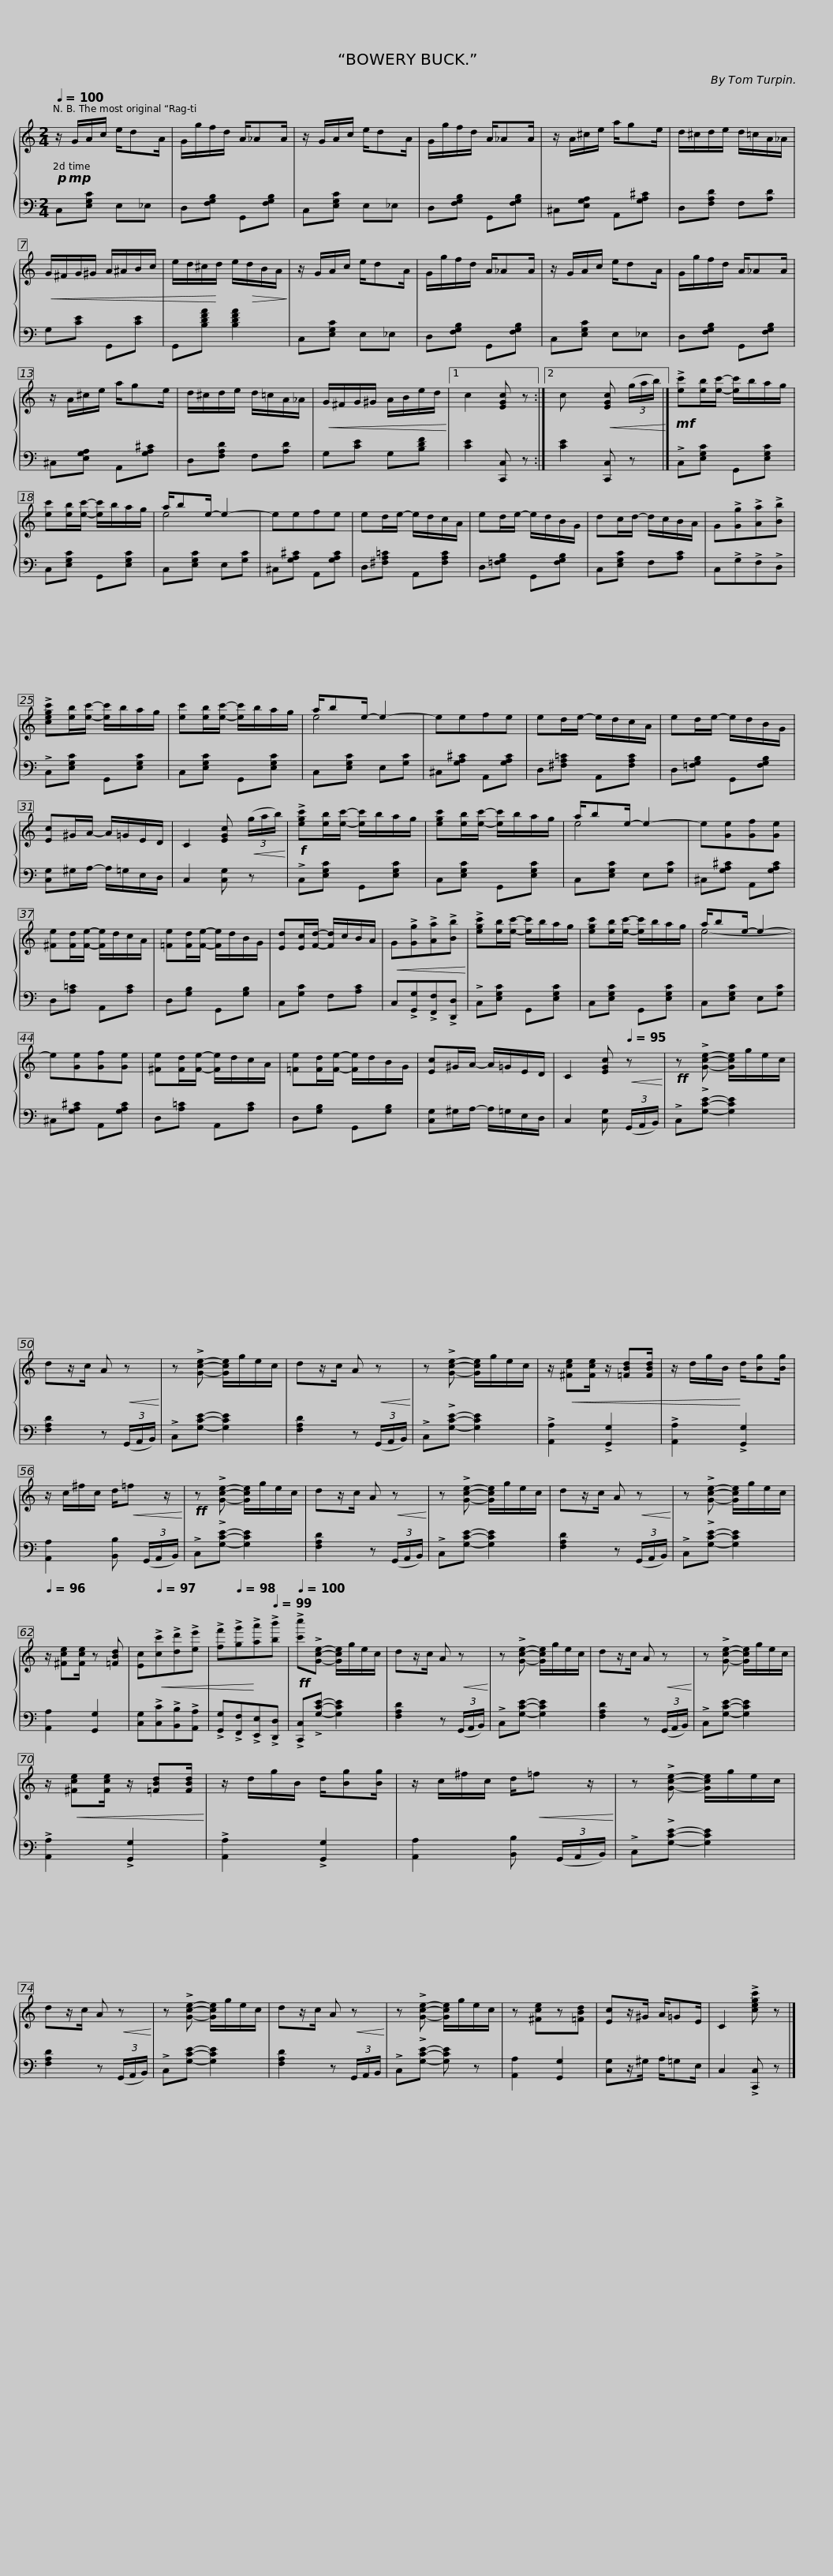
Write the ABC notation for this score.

X:1
%%score { ( 1 3 ) | 2 }
L:1/8
Q:1/4=100
M:2/4
I:linebreak $
K:C
V:1 treble
V:3 treble
V:2 bass
V:1
!p!!mp! z/ G/A/c/ e/dA/ | G/g/f/d/ A/_AA/ | z/ G/A/c/ e/dA/ | G/g/f/d/ A/_AA/ |$ z/ A/^c/e/ a/ge/ | %5
 d/^c/d/e/ d/=c/A/_A/ |!<(! G/^F/G/^G/ A/^A/B/c/ | e/d/^c/!<)!d/ e/!>(!d/B/A/!>)! |$ z/ G/A/c/ e/dA/ | G/g/f/d/ A/_AA/ | %10
 z/ G/A/c/ e/dA/ | G/g/f/d/ A/_AA/ |$ z/ A/^c/e/ a/ge/ | d/^c/d/e/ d/=c/A/_A/ |!<(! G/^F/G/^G/ A/B/e/d/!<)! |1 %15
 c2 [EGc] z :|2 c x!<(! [EGc] (3(g/a/b/)!<)! |]$!mf! !>![ec'][eb]/[ec']/- [ec']/b/a/g/ | [ec'][eb]/[ec']/- [ec']/b/a/g/ | a/be/- e2- | %20
 eefe |$ ed/e/- e/d/c/A/ | ed/e/- e/d/B/G/ | dc/d/- d/c/B/A/ | G!>![Gg]!>![Aa]!>![Bb] |$ %25
 !>![cegc'][eb]/[ec']/- [ec']/b/a/g/ | [ec'][eb]/[ec']/- [ec']/b/a/g/ | a/be/- e2- | eefe |$ ed/e/- e/d/c/A/ | %30
 ed/e/- e/d/B/G/ | [Ec]^G/A/- A/=G/E/D/ | C2 [EGc]!<(! (3(g/a/b/)!<)! |$!f! !>![egc'][eb]/[ec']/- [ec']/b/a/g/ | [egc'][eb]/[ec']/- [ec']/b/a/g/ | %35
 a/be/- e2- | e[Ge][Gf][Ge] |$ [^Fe][Fd]/[Fe]/- [Fe]/d/c/A/ | [=Fe][Fd]/[Fe]/- [Fe]/d/B/G/ | [Ed][Ec]/[Fd]/- [Fd]/c/B/A/ | %40
!<(! G!>![Gg]!>![Aa]!>![Bb]!<)! |$ !>![egc'][eb]/[ec']/- [ec']/b/a/g/ | [egc'][eb]/[ec']/- [ec']/b/a/g/ | a/be/- e2- | e[Ge][Gf][Ge] |$ %45
 [^Fe][Fd]/[Fe]/- [Fe]/d/c/A/ | [=Fe][Fd]/[Fe]/- [Fe]/d/B/G/ | [Ec]^G/A/- A/=G/E/D/ | C2 [EGc][Q:1/4=95]!<(! z!<)! |$!ff! z !>![Gce]- [Gce]/g/e/c/ | %50
 dz/c/ A!<(! z!<)! | z !>![Gce]- [Gce]/g/e/c/ | dz/c/ A!<(! z!<)! |$ z !>![Gce]- [Gce]/g/e/c/ | z/!<(! [^Fce][Fce]/ z/ [=FBd][FBd]/ | %55
 z/ d/g/B/!<)! d/[Bg][Bg]/ | z/ c/^f/c/ d/!<(!=f z/!<)! |$!ff! z !>![Gce]- [Gce]/g/e/c/ | dz/c/ A!<(! z!<)! | z !>![Gce]- [Gce]/g/e/c/ | %60
 dz/c/ A!<(! z!<)! |$ z !>![Gce]- [Gce]/g/e/c/ |[Q:1/4=96] z/ [^Fce][Fce]/ z [=FBd] | [Ec][Q:1/4=97]!<(!!>![cc']!>![dd']!>![ee'] | !>![ff'][Q:1/4=98]!>![gg']!<)!!>![aa'][Q:1/4=99]!>![bb'] | %65
!ff![Q:1/4=100] !>![c'c'']!>![Gce]- [Gce]/g/e/c/ |$ dz/c/ A!<(! z!<)! | z !>![Gce]- [Gce]/g/e/c/ | dz/c/ A!<(! z!<)! | z !>![Gce]- [Gce]/g/e/c/ | %70
 z/!<(! [^Fce][Fce]/ z/ [=FBd][FBd]/!<)! |$ z/ d/g/B/ d/[Bg][Bg]/ | z/ c/^f/c/ d/!<(!=f z/!<)! | z !>![Gce]- [Gce]/g/e/c/ | dz/c/ A!<(! z!<)! | %75
 z !>![Gce]- [Gce]/g/e/c/ | dz/c/ A!<(! z!<)! |$ z !>![Gce]- [Gce]/g/e/c/ | z [^Fce]z[=FBd] | [Ec]z/^G/ A/=GE/ | %80
 C2 !>![cegc'] z |] %81
V:2
 C,[E,G,C] E,_E, | D,[F,G,B,] G,,[F,G,B,] | C,[E,G,C] E,_E, | D,[F,G,B,] G,,[F,G,B,] |$ ^C,[E,G,A,] A,,[G,A,^C] | %5
 D,[F,A,D] F,[A,D] | G,[CE] G,,[CE] | G,,[B,DFA] [B,DFA]2 |$ C,[E,G,C] E,_E, | D,[F,G,B,] G,,[F,G,B,] | %10
 C,[E,G,C] E,_E, | D,[F,G,B,] G,,[F,G,B,] |$ ^C,[E,G,A,] A,,[G,A,^C] | D,[F,A,D] F,[A,D] | G,[CE] G,[B,DF] |1 %15
 [CE]2 [C,,C,] z :|2 [CE]2 [C,,C,] z |]$ !>!C,[E,G,C] G,,[E,G,C] | C,[E,G,C] G,,[E,G,C] | C,[E,G,C] E,[G,C] | %20
 ^C,[G,A,^C] A,,[G,A,C] |$ D,[^F,A,=C] A,,[F,A,C] | D,[=F,G,B,] G,,[F,G,B,] | C,[E,G,C] F,[A,C] | C,!>!G,!>!F,!>!D, |$ %25
 !>!C,[E,G,C] G,,[E,G,C] | C,[E,G,C] G,,[E,G,C] | C,[E,G,C] E,[G,C] | ^C,[G,A,^C] A,,[G,A,C] |$ D,[^F,A,=C] A,,[F,A,C] | %30
 D,[=F,G,B,] G,,[F,G,B,] | [C,G,]^G,/A,/- A,/=G,/E,/D,/ | C,2 [C,G,] z |$ !>!C,[E,G,C] G,,[E,G,C] | C,[E,G,C] G,,[E,G,C] | %35
 C,[E,G,C] E,[G,C] | ^C,[G,A,^C] A,,[G,A,C] |$ D,[A,=C] A,,[A,C] | D,[G,B,] G,,[G,B,] | C,[G,C] F,[A,C] | %40
 C,!>![G,,G,]!>![F,,F,]!>![D,,D,] |$ !>!C,[E,G,C] G,,[E,G,C] | C,[E,G,C] G,,[E,G,C] | C,[E,G,C] E,[G,C] | ^C,[G,A,^C] A,,[G,A,C] |$ %45
 D,[A,=C] A,,[A,C] | D,[G,B,] G,,[G,B,] | [C,G,]^G,/A,/- A,/=G,/E,/D,/ | C,2 [C,G,] (3(G,,/A,,/B,,/) |$ !>!C,!>![G,CE]- [G,CE]2 | %50
 [F,A,D]2 z (3(G,,/A,,/B,,/) | !>!C,[G,CE]- [G,CE]2 | [F,A,D]2 z (3(G,,/A,,/B,,/) |$ !>!C,!>![G,CE]- [G,CE]2 | !>![A,,A,]2 !>![G,,G,]2 | %55
 !>![A,,A,]2 !>![G,,G,]2 | [A,,A,]2 [B,,B,] (3(G,,/A,,/B,,/) |$ !>!C,!>![G,CE]- [G,CE]2 | [F,A,D]2 z (3(G,,/A,,/B,,/) | !>!C,[G,CE]- [G,CE]2 | %60
 [F,A,D]2 z (3(G,,/A,,/B,,/) |$ !>!C,!>![G,CE]- [G,CE]2 | [A,,A,]2 [G,,G,]2 | [C,G,]!>![C,C]!>![B,,B,]!>![A,,A,] | !>![G,,G,]!>![F,,F,]!>![E,,E,]!>![D,,D,] | %65
 !>![C,,C,]!>![G,CE]- [G,CE]2 |$ [F,A,D]2 z (3(G,,/A,,/B,,/) | !>!C,[G,CE]- [G,CE]2 | [F,A,D]2 z (3(G,,/A,,/B,,/) | !>!C,[G,CE]- [G,CE]2 | %70
 !>![A,,A,]2 !>![G,,G,]2 |$ !>![A,,A,]2 !>![G,,G,]2 | [A,,A,]2 [B,,B,] (3(G,,/A,,/B,,/) | !>!C,!>![G,CE]- [G,CE]2 | [F,A,D]2 z (3(G,,/A,,/B,,/) | %75
 !>!C,[G,CE]- [G,CE]2 | [F,A,D]2 z (3G,,/A,,/B,,/ |$ !>!C,!>![G,CE]- [G,CE] z | [A,,A,]2 [G,,G,]2 | [C,G,]z/^G,/ A,/=G,E,/ | %80
 C,2 !>![C,,C,] z |] %81
V:3
 x4 | x4 | x4 | x4 |$ x4 | %5
 x4 | x4 | x4 |$ x4 | x4 | %10
 x4 | x4 |$ x4 | x4 | x4 |1 %15
 x4 :|2 x4 |]$ x4 | x4 | e4- | %20
 x4 |$ x4 | x4 | x4 | x4 |$ %25
 x4 | x4 | e4- | x4 |$ x4 | %30
 x4 | x4 | x4 |$ x4 | x4 | %35
 e4- | x4 |$ x4 | x4 | x4 | %40
 x4 |$ x4 | x4 | e4- | x4 |$ %45
 x4 | x4 | x4 | x4 |$ x4 | %50
 x4 | x4 | x4 |$ x4 | x4 | %55
 x4 | x4 |$ x4 | x4 | x4 | %60
 x4 |$ x4 | x4 | x4 | x4 | %65
 x4 |$ x4 | x4 | x4 | x4 | %70
 x4 |$ x4 | x4 | x4 | x4 | %75
 x4 | x4 |$ x4 | x4 | x4 | %80
 x4 |] %81
